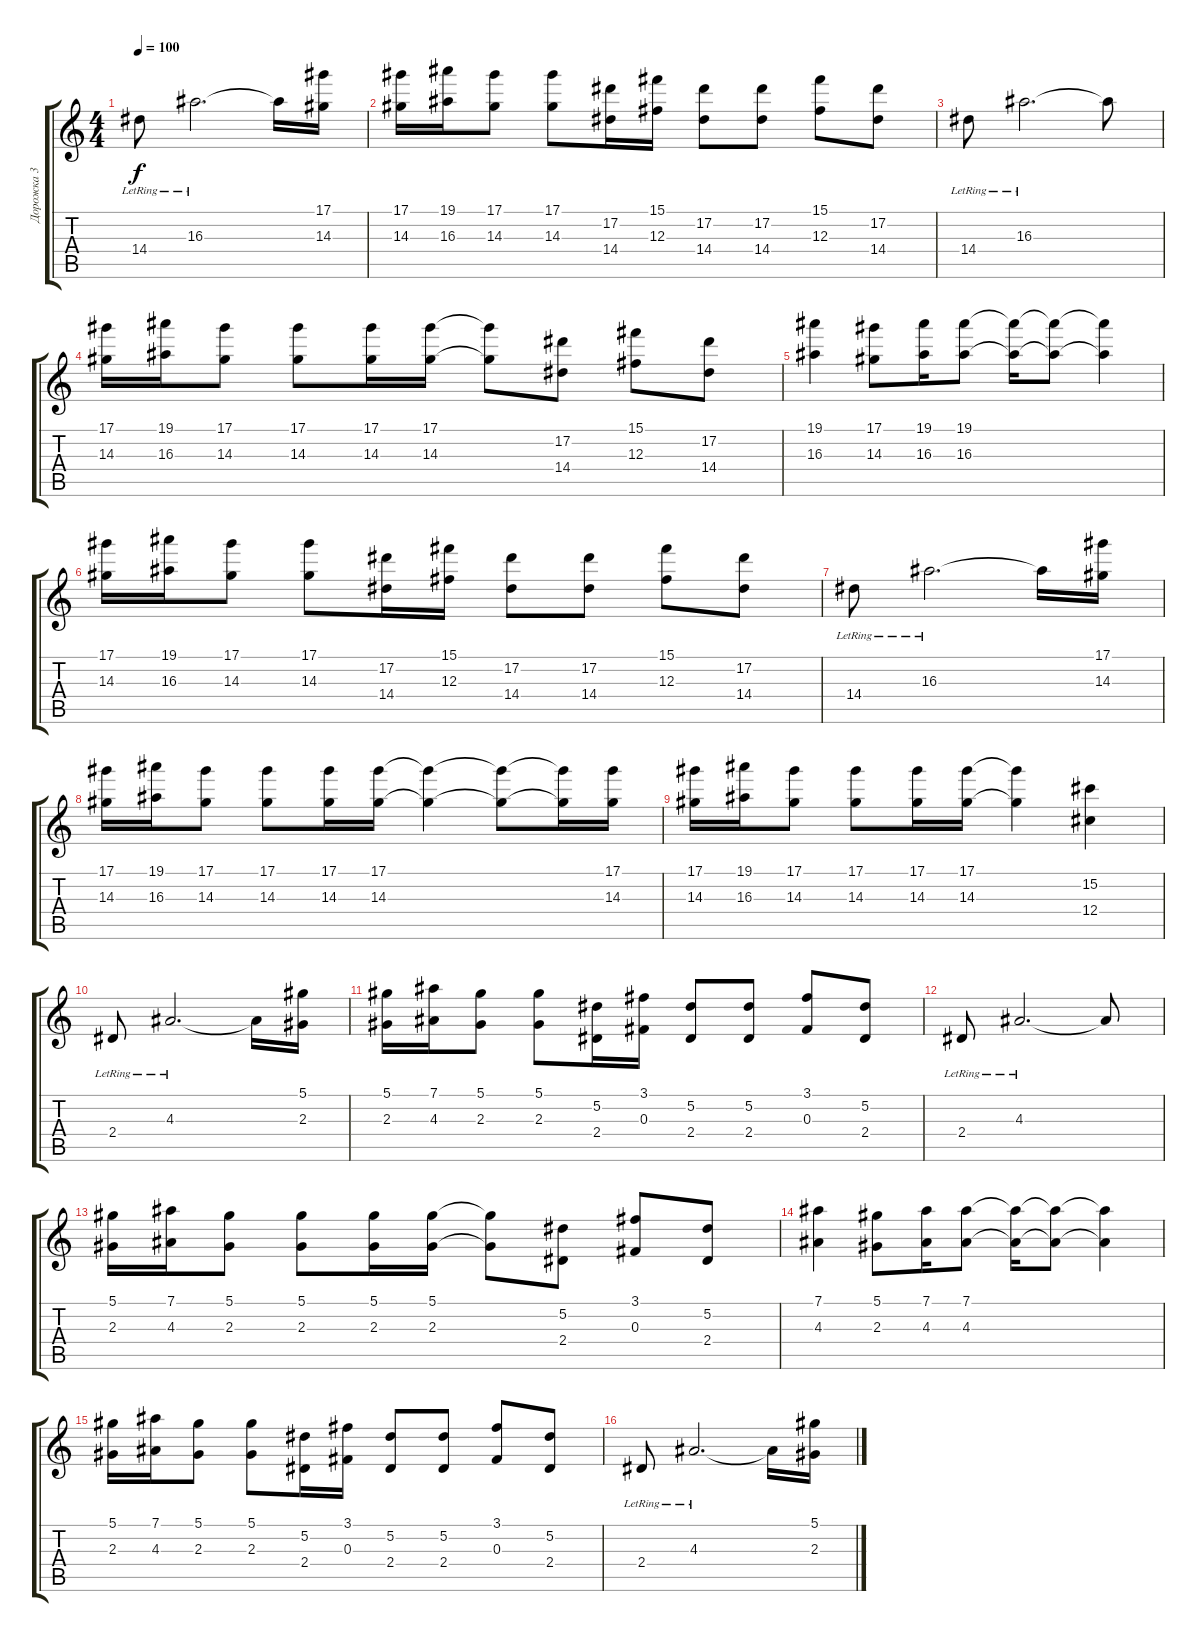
\track ("Дорожка 3" "Дорожка 3") {instrument brightacousticpiano}
\staff {score tabs}
\tuning (Eb5 Bb4 Gb4 Db4 Ab3 Db3) {hide}
\ts (4 4)
\tempo 100
\clef g2
\ks c
14.4{lr}.8{dy f} 16.3{lr}.2{d} 16.3{t}.16 (17.1 14.3).16 |
(17.1 14.3).16 (19.1 16.3).16 (17.1 14.3).8 (17.1 14.3).8 (17.2 14.4).16 (15.1 12.3).16 (17.2 14.4).8 (17.2 14.4).8 (15.1 12.3).8 (17.2 14.4).8 |
14.4{lr}.8 16.3{lr}.2{d} 16.3{t}.8 |
(17.1 14.3).16 (19.1 16.3).16 (17.1 14.3).8 (17.1 14.3).8 (17.1 14.3).16 (17.1 14.3).16 (17.1{t} 14.3{t}).8 (17.2 14.4).8 (15.1 12.3).8 (17.2 14.4).8 |
(19.1 16.3).4 (17.1 14.3).8 (19.1 16.3).16 (19.1 16.3).8 (19.1{t} 16.3{t}).16 (19.1{t} 16.3{t}).8 (19.1{t} 16.3{t}).4 |
(17.1 14.3).16 (19.1 16.3).16 (17.1 14.3).8 (17.1 14.3).8 (17.2 14.4).16 (15.1 12.3).16 (17.2 14.4).8 (17.2 14.4).8 (15.1 12.3).8 (17.2 14.4).8 |
14.4{lr}.8 16.3{lr}.2{d} 16.3{t}.16 (17.1 14.3).16 |
(17.1 14.3).16 (19.1 16.3).16 (17.1 14.3).8 (17.1 14.3).8 (17.1 14.3).16 (17.1 14.3).16 (17.1{t} 14.3{t}).4 (17.1{t} 14.3{t}).8 (17.1{t} 14.3{t}).16 (17.1 14.3).16 |
(17.1 14.3).16 (19.1 16.3).16 (17.1 14.3).8 (17.1 14.3).8 (17.1 14.3).16 (17.1 14.3).16 (17.1{t} 14.3{t}).4 (15.2 12.4).4 |
2.4{lr}.8 4.3{lr}.2{d} 4.3{t}.16 (5.1 2.3).16 |
(5.1 2.3).16 (7.1 4.3).16 (5.1 2.3).8 (5.1 2.3).8 (5.2 2.4).16 (3.1 0.3).16 (5.2 2.4).8 (5.2 2.4).8 (3.1 0.3).8 (5.2 2.4).8 |
2.4{lr}.8 4.3{lr}.2{d} 4.3{t}.8 |
(5.1 2.3).16 (7.1 4.3).16 (5.1 2.3).8 (5.1 2.3).8 (5.1 2.3).16 (5.1 2.3).16 (5.1{t} 2.3{t}).8 (5.2 2.4).8 (3.1 0.3).8 (5.2 2.4).8 |
(7.1 4.3).4 (5.1 2.3).8 (7.1 4.3).16 (7.1 4.3).8 (7.1{t} 4.3{t}).16 (7.1{t} 4.3{t}).8 (7.1{t} 4.3{t}).4 |
(5.1 2.3).16 (7.1 4.3).16 (5.1 2.3).8 (5.1 2.3).8 (5.2 2.4).16 (3.1 0.3).16 (5.2 2.4).8 (5.2 2.4).8 (3.1 0.3).8 (5.2 2.4).8 |
2.4{lr}.8 4.3{lr}.2{d} 4.3{t}.16 (5.1 2.3).16
